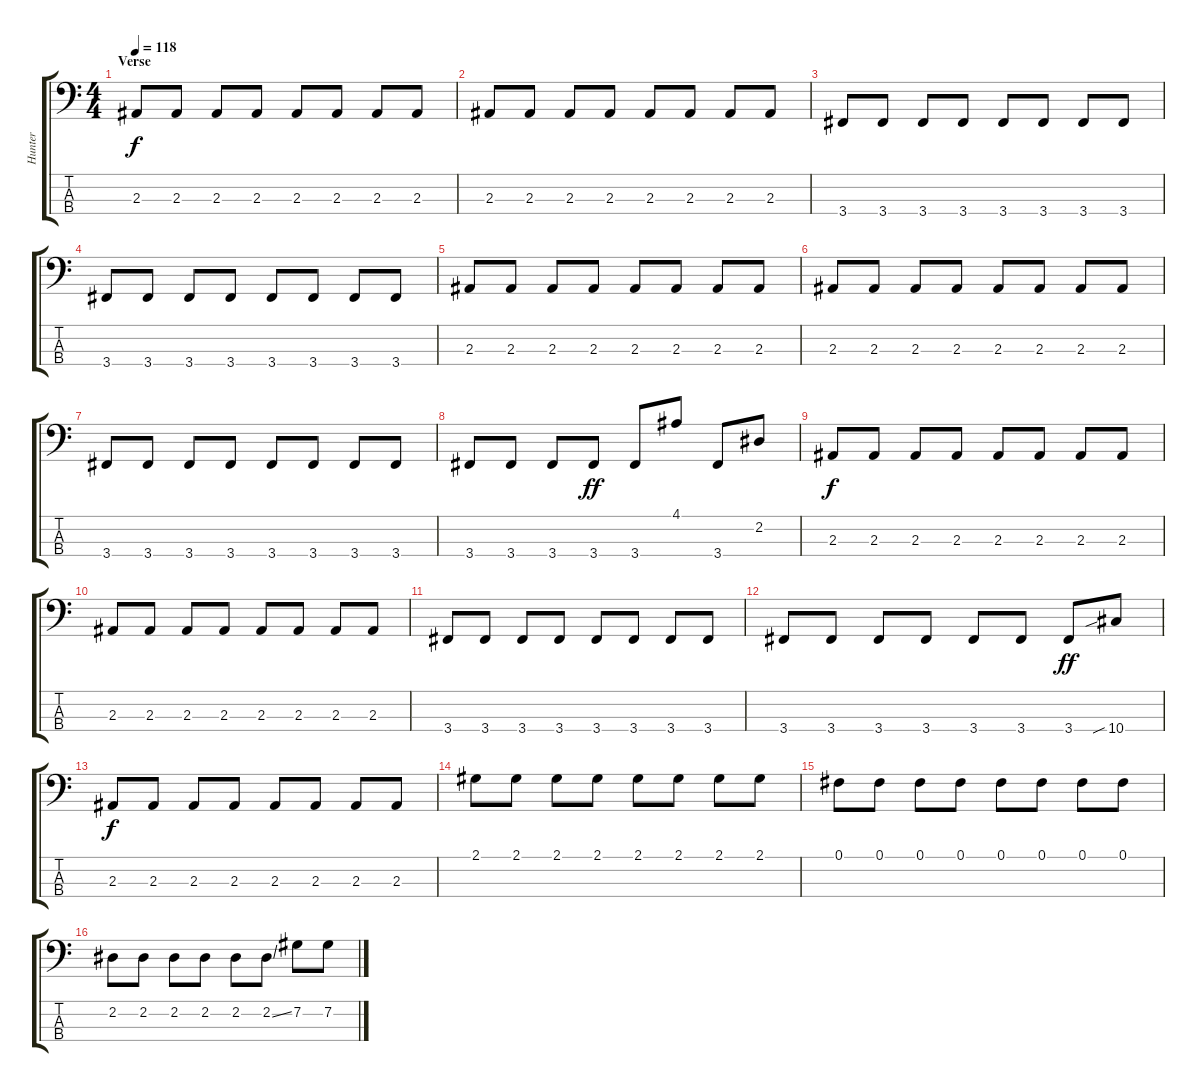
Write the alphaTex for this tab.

\track ("Hunter" "Hunter") {instrument electricbasspick}
\staff {score tabs}
\tuning (Gb2 Db2 Ab1 Eb1) {hide}
\ts (4 4)
\section ("" "Verse")
\tempo 118
\clef f4
\ks c
2.3.8{dy f} 2.3.8 2.3.8 2.3.8 2.3.8 2.3.8 2.3.8 2.3.8 |
2.3.8 2.3.8 2.3.8 2.3.8 2.3.8 2.3.8 2.3.8 2.3.8 |
3.4.8 3.4.8 3.4.8 3.4.8 3.4.8 3.4.8 3.4.8 3.4.8 |
3.4.8 3.4.8 3.4.8 3.4.8 3.4.8 3.4.8 3.4.8 3.4.8 |
2.3.8 2.3.8 2.3.8 2.3.8 2.3.8 2.3.8 2.3.8 2.3.8 |
2.3.8 2.3.8 2.3.8 2.3.8 2.3.8 2.3.8 2.3.8 2.3.8 |
3.4.8 3.4.8 3.4.8 3.4.8 3.4.8 3.4.8 3.4.8 3.4.8 |
3.4.8 3.4.8 3.4.8 3.4.8{dy ff} 3.4.8 4.1.8 3.4.8 2.2.8 |
2.3.8{dy f} 2.3.8 2.3.8 2.3.8 2.3.8 2.3.8 2.3.8 2.3.8 |
2.3.8 2.3.8 2.3.8 2.3.8 2.3.8 2.3.8 2.3.8 2.3.8 |
3.4.8 3.4.8 3.4.8 3.4.8 3.4.8 3.4.8 3.4.8 3.4.8 |
3.4.8 3.4.8 3.4.8 3.4.8 3.4.8 3.4.8 3.4.8{dy ff} 10.4{sib}.8 |
2.3.8{dy f} 2.3.8 2.3.8 2.3.8 2.3.8 2.3.8 2.3.8 2.3.8 |
2.1.8 2.1.8 2.1.8 2.1.8 2.1.8 2.1.8 2.1.8 2.1.8 |
0.1.8 0.1.8 0.1.8 0.1.8 0.1.8 0.1.8 0.1.8 0.1.8 |
2.2.8 2.2.8 2.2.8 2.2.8 2.2.8 2.2{ss}.8 7.2.8 7.2.8
